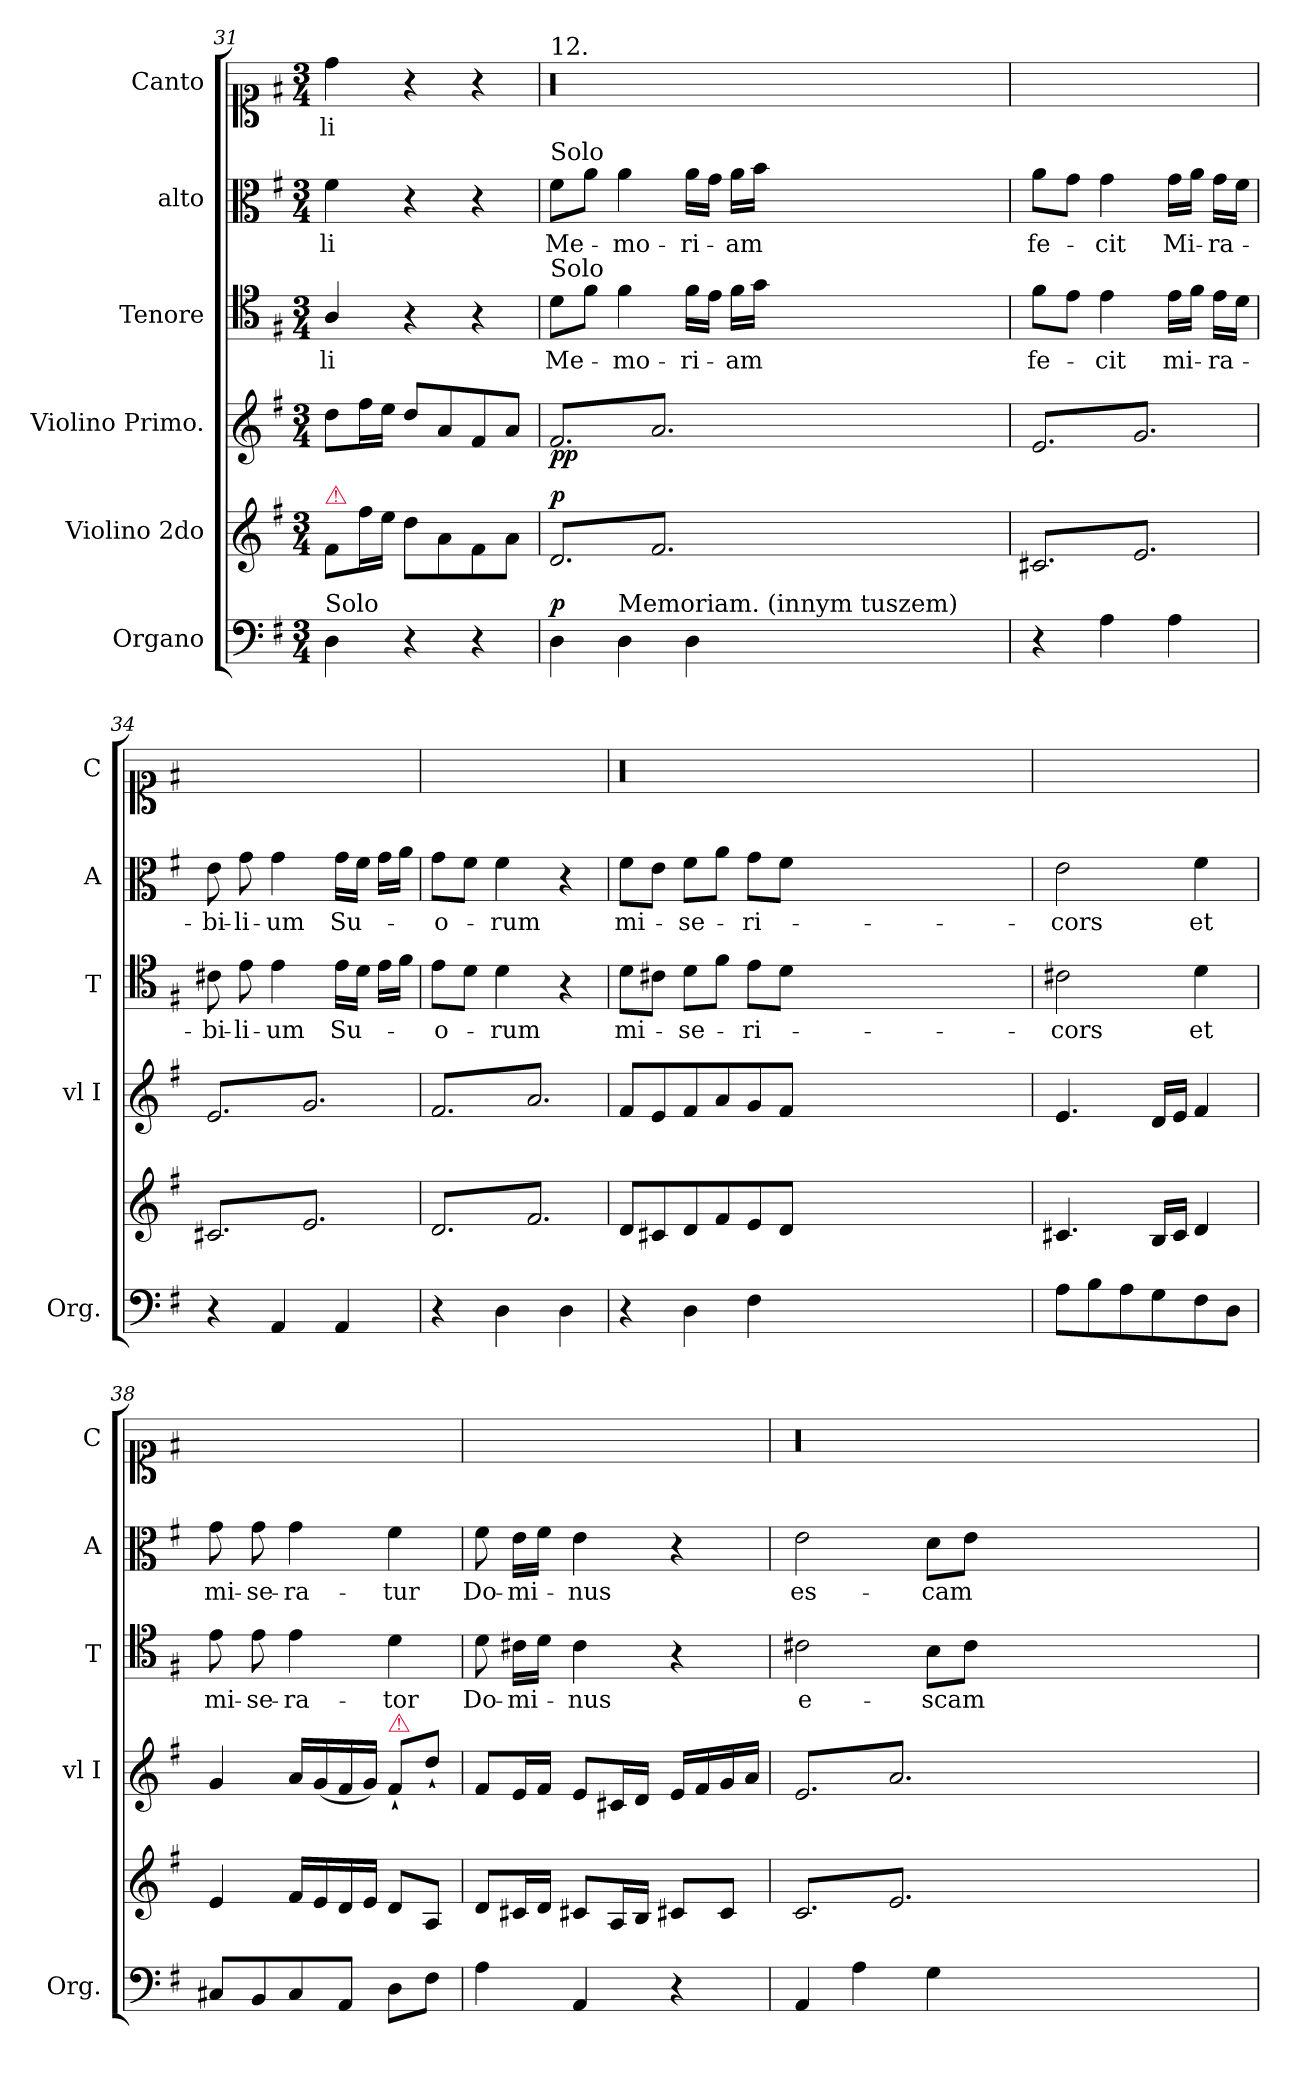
**kern	**dynam	**kern	**dynam	**kern	**dynam	**kern	**text	**kern	**text	**kern	**text
*part6	*part6	*part5	*part5	*part4	*part4	*part3	*part3	*part2	*part2	*part1	*part1
*staff6	*staff6	*staff5	*staff5	*staff4	*staff4	*staff3	*staff3	*staff2	*staff2	*staff1	*staff1
*I"Organo	*	*I"Violino 2do	*	*I"Violino Primo.	*	*I"Tenore	*	*I"alto	*	*I"Canto	*
*I'Org.	*	*	*	*I'vl I	*	*I'T	*	*I'A	*	*I'C	*
*clefF4	*	*clefG2	*	*clefG2	*	*clefC4	*	*clefC3	*	*clefC1	*
*k[f#]	*	*k[f#]	*	*k[f#]	*	*k[f#]	*	*k[f#]	*	*k[f#]	*
*M3/4	*	*M3/4	*	*M3/4	*	*M3/4	*	*M3/4	*	*M3/4	*
=31	=31	=31	=31	=31	=31	=31	=31	=31	=31	=31	=31
!	!	!LO:TX:a:color=crimson:t=⚠	!	!	!	!	!	!	!	!	!
!LO:TX:a:t=Solo	!	!	!	!	!	!	!	!	!	!	!
4D\	.	8f#/L	.	8dd\L	.	4A/	-li	4f#\	-li	4dd\	-li
.	.	16ff#\L	.	16ff#\L	.	.	.	.	.	.	.
.	.	16ee\JJ	.	16ee\JJ	.	.	.	.	.	.	.
4r	.	8dd\L	.	8dd/L	.	4r	.	4r	.	4r	.
.	.	8a\	.	8a/	.	.	.	.	.	.	.
4r	.	8f#\	.	8f#/	.	4r	.	4r	.	4r	.
.	.	8a\J	.	8a/J	.	.	.	.	.	.	.
=32	=32	=32	=32	=32	=32	=32	=32	=32	=32	=32	=32
!	!	!	!	!	!	!	!	!	!	!LO:TX:a:t=12.	!
!	!	!	!	!	!	!	!	!LO:TX:a:t=Solo	!	!	!
!	!	!	!	!	!	!LO:TX:a:t=Solo	!	!	!	!	!
!	!LO:DY:a	!	!LO:DY:a	!	!	!	!	!	!	!LO:N:vis=00	!
*	*	*tremolo	*	*	*	*	*	*	*	*	*
*	*	*	*	*tremolo	*	*	*	*	*	*	*
4D\	p	8d/L	p	8f#/L	pp.	8d\L	Me-	8f#\L	Me-	0.r	.
.	.	8f#/	.	8a/	.	8f#\J	.	8a\J	.	.	.
!LO:TX:a:t=Memoriam. (innym tuszem)	!	!	!	!	!	!	!	!	!	!	!
4D\	.	8d/	.	8f#/	.	4f#\	-mo-	4a\	-mo-	.	.
.	.	8f#/	.	8a/	.	.	.	.	.	.	.
4D\	.	8d/	.	8f#/	.	16f#\LL	-ri-	16a\LL	-ri-	.	.
.	.	.	.	.	.	16e\JJ	.	16g\JJ	.	.	.
.	.	8f#/J	.	8a/J	.	16f#\LL	-am	16a\LL	-am	.	.
.	.	.	.	.	.	16g\JJ	.	16b\JJ	.	.	.
0ryy	.	0ryy	.	0ryy	.	0ryy	.	0ryy	.	.	.
.	.	.	.	.	.	.	.	.	.	.	.
.	.	.	.	.	.	.	.	.	.	.	.
4ryy	.	4ryy	.	4ryy	.	4ryy	.	4ryy	.	.	.
=33	=33	=33	=33	=33	=33	=33	=33	=33	=33	=33	=33
4r	.	8c#X/L	.	(8e/L	.	8f#\L	fe-	8a\L	fe-	2.ryy	.
.	.	8e/	.	8g/)	.	8e\J	.	8g\J	.	.	.
4A\	.	8c#X/	.	8e/	.	4e\	-cit	4g\	-cit	.	.
.	.	8e/	.	8g/)	.	.	.	.	.	.	.
4A\	.	8c#X/	.	8e/	.	16e\LL	mi-	16g\LL	Mi-	.	.
.	.	.	.	.	.	16f#\JJ	.	16a\JJ	.	.	.
.	.	8e/J	.	8g/)J	.	16e\LL	-ra-	16g\LL	-ra-	.	.
.	.	.	.	.	.	16d\JJ	.	16f#\JJ	.	.	.
=34	=34	=34	=34	=34	=34	=34	=34	=34	=34	=34	=34
4r	.	8c#X/L	.	(8e/L	.	8c#X\	-bi-	8e\	-bi-	2.ryy	.
.	.	8e/	.	8g/)	.	8e\	-li-	8g\	-li-	.	.
4AA/	.	8c#X/	.	8e/	.	4e\	-um	4g\	-um	.	.
.	.	8e/	.	8g/)	.	.	.	.	.	.	.
4AA/	.	8c#X/	.	8e/	.	16e\LL	Su-	16g\LL	Su-	.	.
.	.	.	.	.	.	16d\JJ	.	16f#\JJ	.	.	.
.	.	8e/J	.	8g/)J	.	16e\LL	.	16g\LL	.	.	.
.	.	.	.	.	.	16f#\JJ	.	16a\JJ	.	.	.
=35	=35	=35	=35	=35	=35	=35	=35	=35	=35	=35	=35
4r	.	8d/L	.	(8f#/L	.	8e\L	-o-	8g\L	-o-	2.ryy	.
.	.	8f#/	.	8a/)	.	8d\J	.	8f#\J	.	.	.
4D\	.	8d/	.	8f#/	.	4d\	-rum	4f#\	-rum	.	.
.	.	8f#/	.	8a/)	.	.	.	.	.	.	.
4D\	.	8d/	.	8f#/	.	4r	.	4r	.	.	.
.	.	8f#/J	.	8a/)J	.	.	.	.	.	.	.
*	*	*	*	*Xtremolo	*	*	*	*	*	*	*
*	*	*Xtremolo	*	*	*	*	*	*	*	*	*
=36	=36	=36	=36	=36	=36	=36	=36	=36	=36	=36	=36
!	!	!	!	!	!	!	!	!	!	!LO:N:vis=00	!
4r	.	8d/L	.	8f#/L	.	8d\L	mi-	8f#\L	mi-	0.r	.
.	.	8c#X/	.	8e/	.	8c#X\J	.	8e\J	.	.	.
4D\	.	8d/	.	8f#/	.	8d\L	-se-	8f#\L	-se-	.	.
.	.	8f#/	.	8a/	.	8f#\J	.	8a\J	.	.	.
4F#\	.	8e/	.	8g/	.	8e\L	-ri-	8g\L	-ri-	.	.
.	.	8d/J	.	8f#/J	.	8d\J	.	8f#\J	.	.	.
0ryy	.	0ryy	.	0ryy	.	0ryy	.	0ryy	.	.	.
4ryy	.	4ryy	.	4ryy	.	4ryy	.	4ryy	.	.	.
=37	=37	=37	=37	=37	=37	=37	=37	=37	=37	=37	=37
8A\L	.	4.c#X/	.	4.e/	.	2c#X\	-cors	2e\	-cors	2.ryy	.
8B\	.	.	.	.	.	.	.	.	.	.	.
8A\	.	.	.	.	.	.	.	.	.	.	.
8G\	.	16B/LL	.	16d/LL	.	.	.	.	.	.	.
.	.	16c#/JJ	.	16e/JJ	.	.	.	.	.	.	.
8F#\	.	4d/	.	4f#/	.	4d\	et	4f#\	et	.	.
8D\J	.	.	.	.	.	.	.	.	.	.	.
=38	=38	=38	=38	=38	=38	=38	=38	=38	=38	=38	=38
8C#X/L	.	4e/	.	4g/	.	8e\	mi-	8g\	mi-	2.ryy	.
8BB/	.	.	.	.	.	8e\	-se-	8g\	-se-	.	.
8C#/	.	16f#/LL	.	16a/LL	.	4e\	-ra-	4g\	-ra-	.	.
.	.	16e/	.	(16g/	.	.	.	.	.	.	.
8AA/J	.	16d/	.	16f#/	.	.	.	.	.	.	.
.	.	16e/JJ	.	16g/JJ)	.	.	.	.	.	.	.
!	!	!	!	!LO:TX:a:color=crimson:t=⚠	!	!	!	!	!	!	!
8D\L	.	8d/L	.	8f#`/L	.	4d\	-tor	4f#\	-tur	.	.
8F#\J	.	8A/J	.	8dd`\J	.	.	.	.	.	.	.
=39	=39	=39	=39	=39	=39	=39	=39	=39	=39	=39	=39
4A\	.	8d/L	.	8f#/L	.	8d\	Do-	8f#\	Do-	2.ryy	.
.	.	16c#X/L	.	16e/L	.	16c#X\LL	-mi-	16e\LL	-mi-	.	.
.	.	16d/JJ	.	16f#/JJ	.	16d\JJ	.	16f#\JJ	.	.	.
4AA/	.	8c#X/L	.	8e/L	.	4c#\	-nus	4e\	-nus	.	.
.	.	16A/L	.	16c#X/L	.	.	.	.	.	.	.
.	.	16B/JJ	.	16d/JJ	.	.	.	.	.	.	.
4r	.	8c#X/L	.	16e/LL	.	4r	.	4r	.	.	.
.	.	.	.	16f#/	.	.	.	.	.	.	.
.	.	8c#/J	.	16g/	.	.	.	.	.	.	.
.	.	.	.	16a/JJ	.	.	.	.	.	.	.
=40	=40	=40	=40	=40	=40	=40	=40	=40	=40	=40	=40
!	!	!	!	!	!	!	!	!	!	!LO:N:vis=00	!
*	*	*tremolo	*	*	*	*	*	*	*	*	*
*	*	*	*	*tremolo	*	*	*	*	*	*	*
4AA/	.	8c/L	.	8e/L	.	2c#X\	e-	2e\	es-	0.r	.
.	.	8e/	.	8a/	.	.	.	.	.	.	.
4A\	.	8c/	.	8e/	.	.	.	.	.	.	.
.	.	8e/	.	8a/	.	.	.	.	.	.	.
4G\	.	8c/	.	8e/	.	8B\L	-scam	8d\L	-cam	.	.
.	.	8e/J	.	8a/J	.	8c#\J	.	8e\J	.	.	.
*	*	*	*	*Xtremolo	*	*	*	*	*	*	*
*	*	*Xtremolo	*	*	*	*	*	*	*	*	*
0ryy	.	0ryy	.	0ryy	.	0ryy	.	0ryy	.	.	.
.	.	.	.	.	.	.	.	.	.	.	.
.	.	.	.	.	.	.	.	.	.	.	.
4ryy	.	4ryy	.	4ryy	.	4ryy	.	4ryy	.	.	.
=	=	=	=	=	=	=	=	=	=	=	=
*-	*-	*-	*-	*-	*-	*-	*-	*-	*-	*-	*-
